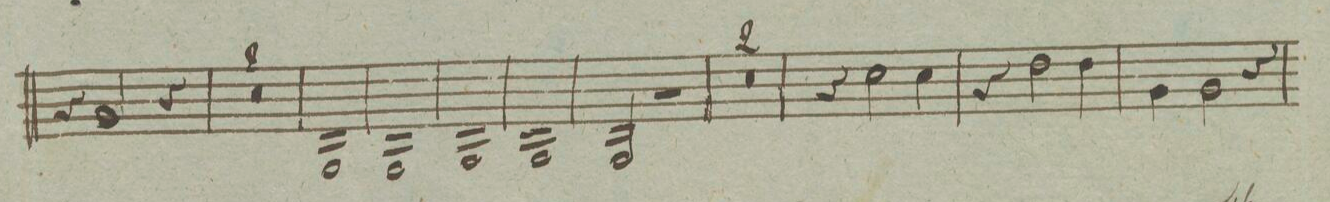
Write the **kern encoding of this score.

**kern	**dynam
*I"Corno. Secundo in F:	*
*clefG2	*
*k[]	*
*met(c)	*
*M4/4	*
4r	.
2c/	.
4r	.
=29	=29
0r	.
=30	=30
=31	=31
1C/	.
=32	=32
1C/	.
=33	=33
1C/	.
=34	=34
1C/	.
=35	=35
2C/	.
2r	.
=36	=36
0r	.
=37	=37
=38	=38
4r	.
2f\	.
4f\	.
=39	=39
4r	.
2g\	.
4g\	.
=40	=40
4c\	.
2c\	.
4r	.
=41	=41
*-	*-
